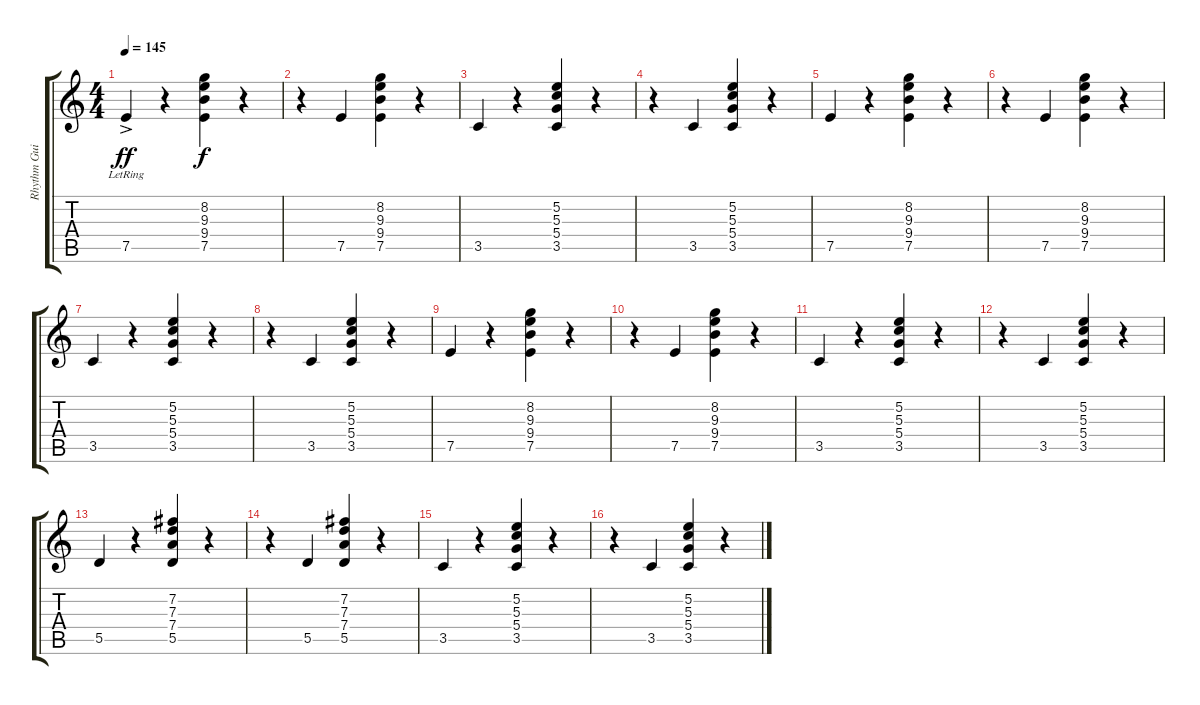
\track ("Rhythm Guitar " "Rhythm Gui") {instrument electricguitarjazz}
\staff {score tabs}
\tuning (E4 B3 G3 D3 A2 E2) {hide}
\ts (4 4)
\tempo 145
\clef g2
\ks c
7.5{ac lr}.4{dy ff} r.4 (8.2 9.3 9.4 7.5).4{dy f} r.4 |
r.4 7.5.4 (8.2 9.3 9.4 7.5).4 r.4 |
3.5.4 r.4 (5.2 5.3 5.4 3.5).4 r.4 |
r.4 3.5.4 (5.2 5.3 5.4 3.5).4 r.4 |
7.5.4 r.4 (8.2 9.3 9.4 7.5).4 r.4 |
r.4 7.5.4 (8.2 9.3 9.4 7.5).4 r.4 |
3.5.4 r.4 (5.2 5.3 5.4 3.5).4 r.4 |
r.4 3.5.4 (5.2 5.3 5.4 3.5).4 r.4 |
7.5.4 r.4 (8.2 9.3 9.4 7.5).4 r.4 |
r.4 7.5.4 (8.2 9.3 9.4 7.5).4 r.4 |
3.5.4 r.4 (5.2 5.3 5.4 3.5).4 r.4 |
r.4 3.5.4 (5.2 5.3 5.4 3.5).4 r.4 |
5.5.4 r.4 (7.2 7.3 7.4 5.5).4 r.4 |
r.4 5.5.4 (7.2 7.3 7.4 5.5).4 r.4 |
3.5.4 r.4 (5.2 5.3 5.4 3.5).4 r.4 |
r.4 3.5.4 (5.2 5.3 5.4 3.5).4 r.4
